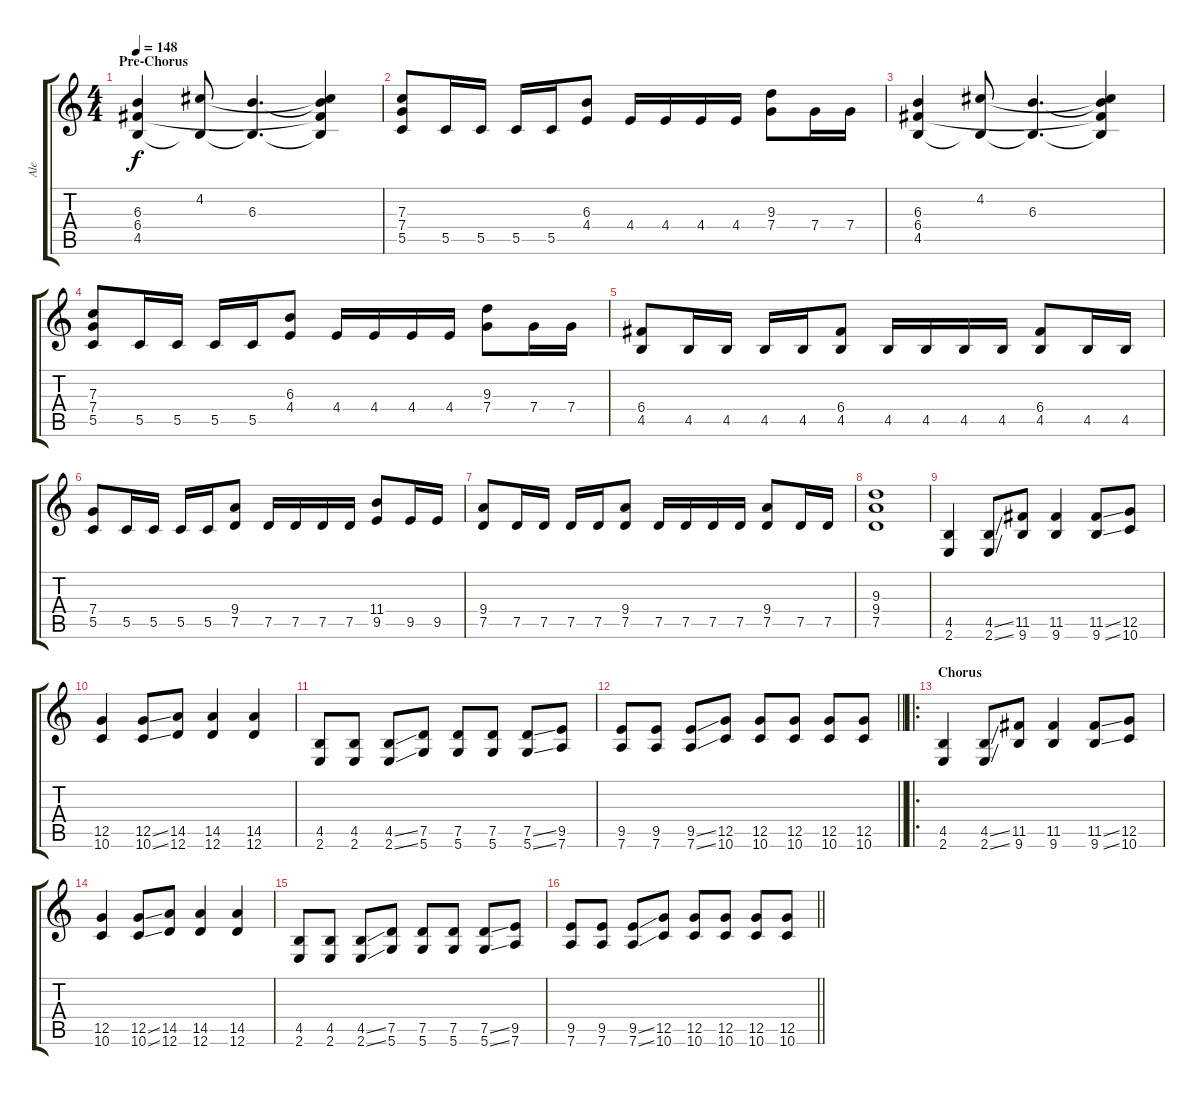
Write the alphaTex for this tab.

\track ("Ale" "Ale") {instrument distortionguitar}
\staff {score tabs}
\tuning (D4 A3 F3 C3 G2 D2) {hide}
\ts (4 4)
\section ("" "Pre-Chorus")
\tempo 148
\clef g2
\ks c
(6.3 6.4 4.5).4{dy f volume 11} (4.2 4.5{t}).8 (6.3 4.5{t}).4{d} (4.2{t} 6.3{t} 6.4{t} 4.5{t}).4 |
(7.3 7.4 5.5).8 5.5.16 5.5.16 5.5.16 5.5.16 (6.3 4.4).8 4.4.16 4.4.16 4.4.16 4.4.16 (9.3 7.4).8 7.4.16 7.4.16 |
(6.3 6.4 4.5).4{volume 11} (4.2 4.5{t}).8 (6.3 4.5{t}).4{d} (4.2{t} 6.3{t} 6.4{t} 4.5{t}).4 |
(7.3 7.4 5.5).8 5.5.16 5.5.16 5.5.16 5.5.16 (6.3 4.4).8 4.4.16 4.4.16 4.4.16 4.4.16 (9.3 7.4).8 7.4.16 7.4.16 |
(6.4 4.5).8 4.5.16 4.5.16 4.5.16 4.5.16 (6.4 4.5).8 4.5.16 4.5.16 4.5.16 4.5.16 (6.4 4.5).8 4.5.16 4.5.16 |
(7.4 5.5).8 5.5.16 5.5.16 5.5.16 5.5.16 (9.4 7.5).8 7.5.16 7.5.16 7.5.16 7.5.16 (11.4 9.5).8 9.5.16 9.5.16 |
(9.4 7.5).8 7.5.16 7.5.16 7.5.16 7.5.16 (9.4 7.5).8 7.5.16 7.5.16 7.5.16 7.5.16 (9.4 7.5).8 7.5.16 7.5.16 |
(9.3 9.4 7.5).1 |
(4.5 2.6).4{volume 11} (4.5{ss} 2.6{ss}).8 (11.5 9.6).8 (11.5 9.6).4 (11.5{ss} 9.6{ss}).8 (12.5 10.6).8 |
(12.5 10.6).4 (12.5{ss} 10.6{ss}).8 (14.5 12.6).8 (14.5 12.6).4 (14.5 12.6).4 |
(4.5 2.6).8 (4.5 2.6).8 (4.5{ss} 2.6{ss}).8 (7.5 5.6).8 (7.5 5.6).8 (7.5 5.6).8 (7.5{ss} 5.6{ss}).8 (9.5 7.6).8 |
\barLineRight lightlight
(9.5 7.6).8 (9.5 7.6).8 (9.5{ss} 7.6{ss}).8 (12.5 10.6).8 (12.5 10.6).8 (12.5 10.6).8 (12.5 10.6).8 (12.5 10.6).8 |
\ro
\section ("" "Chorus")
(4.5 2.6).4{volume 11} (4.5{ss} 2.6{ss}).8 (11.5 9.6).8 (11.5 9.6).4 (11.5{ss} 9.6{ss}).8 (12.5 10.6).8 |
(12.5 10.6).4 (12.5{ss} 10.6{ss}).8 (14.5 12.6).8 (14.5 12.6).4 (14.5 12.6).4 |
(4.5 2.6).8 (4.5 2.6).8 (4.5{ss} 2.6{ss}).8 (7.5 5.6).8 (7.5 5.6).8 (7.5 5.6).8 (7.5{ss} 5.6{ss}).8 (9.5 7.6).8 |
\barLineRight lightlight
(9.5 7.6).8 (9.5 7.6).8 (9.5{ss} 7.6{ss}).8 (12.5 10.6).8 (12.5 10.6).8 (12.5 10.6).8 (12.5 10.6).8 (12.5 10.6).8
